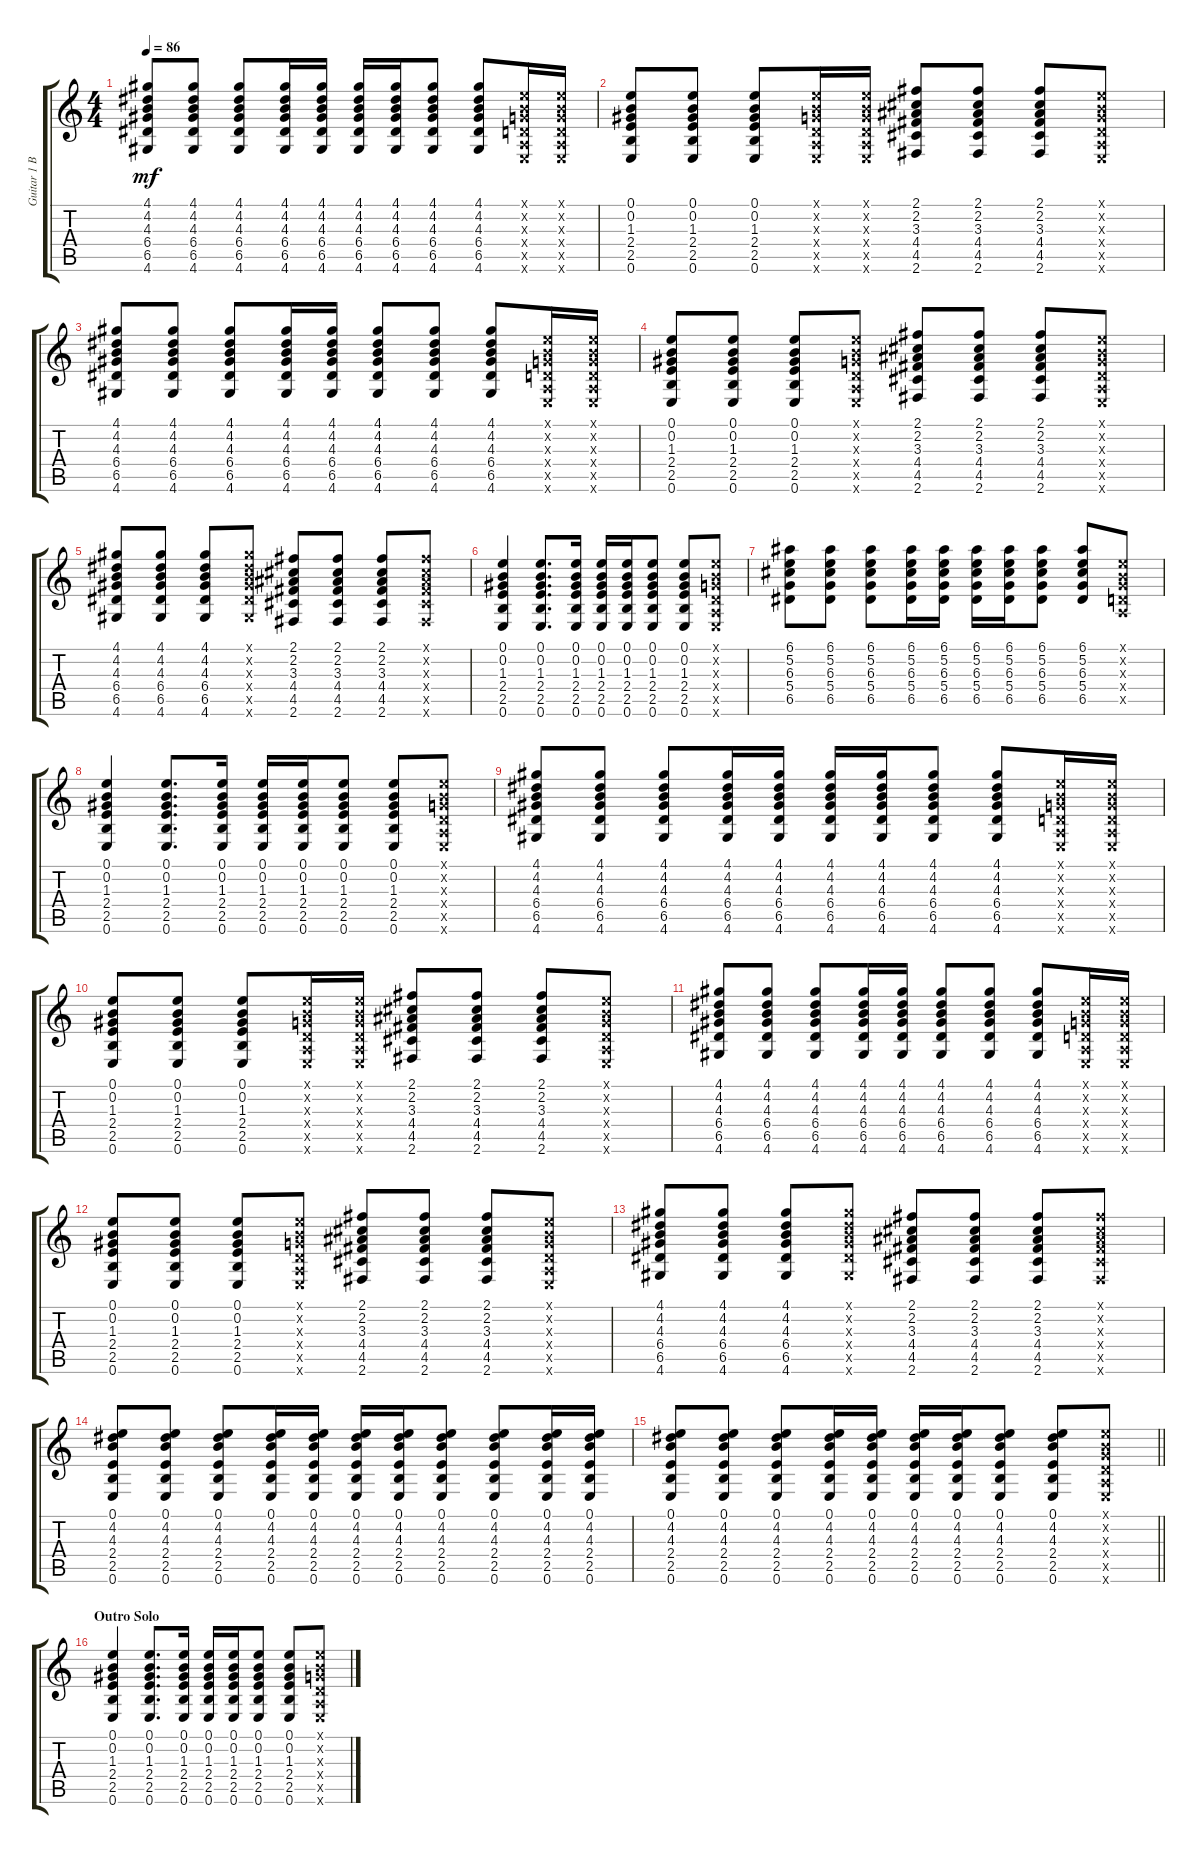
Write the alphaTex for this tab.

\track ("Guitar 1 B (Clean)" "Guitar 1 B") {instrument electricguitarclean}
\staff {score tabs}
\tuning (E4 B3 G3 D3 A2 E2) {hide}
\ts (4 4)
\tempo 86
\clef g2
\ks c
(4.1 4.2 4.3 6.4 6.5 4.6).8{dy mf} (4.1 4.2 4.3 6.4 6.5 4.6).8 (4.1 4.2 4.3 6.4 6.5 4.6).8 (4.1 4.2 4.3 6.4 6.5 4.6).16 (4.1 4.2 4.3 6.4 6.5 4.6).16 (4.1 4.2 4.3 6.4 6.5 4.6).16 (4.1 4.2 4.3 6.4 6.5 4.6).16 (4.1 4.2 4.3 6.4 6.5 4.6).8 (4.1 4.2 4.3 6.4 6.5 4.6).8 (0.1{x} 0.2{x} 0.3{x} 0.4{x} 0.5{x} 0.6{x}).16 (0.1{x} 0.2{x} 0.3{x} 0.4{x} 0.5{x} 0.6{x}).16 |
(0.1 0.2 1.3 2.4 2.5 0.6).8 (0.1 0.2 1.3 2.4 2.5 0.6).8 (0.1 0.2 1.3 2.4 2.5 0.6).8 (0.1{x} 0.2{x} 0.3{x} 0.4{x} 0.5{x} 0.6{x}).16 (0.1{x} 0.2{x} 0.3{x} 0.4{x} 0.5{x} 0.6{x}).16 (2.1 2.2 3.3 4.4 4.5 2.6).8 (2.1 2.2 3.3 4.4 4.5 2.6).8 (2.1 2.2 3.3 4.4 4.5 2.6).8 (0.1{x} 0.2{x} 0.3{x} 0.4{x} 0.5{x} 0.6{x}).8 |
(4.1 4.2 4.3 6.4 6.5 4.6).8 (4.1 4.2 4.3 6.4 6.5 4.6).8 (4.1 4.2 4.3 6.4 6.5 4.6).8 (4.1 4.2 4.3 6.4 6.5 4.6).16 (4.1 4.2 4.3 6.4 6.5 4.6).16 (4.1 4.2 4.3 6.4 6.5 4.6).8 (4.1 4.2 4.3 6.4 6.5 4.6).8 (4.1 4.2 4.3 6.4 6.5 4.6).8 (0.1{x} 0.2{x} 0.3{x} 0.4{x} 0.5{x} 0.6{x}).16 (0.1{x} 0.2{x} 0.3{x} 0.4{x} 0.5{x} 0.6{x}).16 |
(0.1 0.2 1.3 2.4 2.5 0.6).8 (0.1 0.2 1.3 2.4 2.5 0.6).8 (0.1 0.2 1.3 2.4 2.5 0.6).8 (0.1{x} 0.2{x} 0.3{x} 0.4{x} 0.5{x} 0.6{x}).8 (2.1 2.2 3.3 4.4 4.5 2.6).8 (2.1 2.2 3.3 4.4 4.5 2.6).8 (2.1 2.2 3.3 4.4 4.5 2.6).8 (0.1{x} 0.2{x} 0.3{x} 0.4{x} 0.5{x} 0.6{x}).8 |
(4.1 4.2 4.3 6.4 6.5 4.6).8 (4.1 4.2 4.3 6.4 6.5 4.6).8 (4.1 4.2 4.3 6.4 6.5 4.6).8 (4.1{x} 4.2{x} 4.3{x} 6.4{x} 6.5{x} 4.6{x}).8 (2.1 2.2 3.3 4.4 4.5 2.6).8 (2.1 2.2 3.3 4.4 4.5 2.6).8 (2.1 2.2 3.3 4.4 4.5 2.6).8 (2.1{x} 2.2{x} 3.3{x} 4.4{x} 4.5{x} 2.6{x}).8 |
(0.1 0.2 1.3 2.4 2.5 0.6).4 (0.1 0.2 1.3 2.4 2.5 0.6).8{d} (0.1 0.2 1.3 2.4 2.5 0.6).16 (0.1 0.2 1.3 2.4 2.5 0.6).16 (0.1 0.2 1.3 2.4 2.5 0.6).16 (0.1 0.2 1.3 2.4 2.5 0.6).8 (0.1 0.2 1.3 2.4 2.5 0.6).8 (0.1{x} 0.2{x} 0.3{x} 0.4{x} 0.5{x} 0.6{x}).8 |
(6.1 5.2 6.3 5.4 6.5).8 (6.1 5.2 6.3 5.4 6.5).8 (6.1 5.2 6.3 5.4 6.5).8 (6.1 5.2 6.3 5.4 6.5).16 (6.1 5.2 6.3 5.4 6.5).16 (6.1 5.2 6.3 5.4 6.5).16 (6.1 5.2 6.3 5.4 6.5).16 (6.1 5.2 6.3 5.4 6.5).8 (6.1 5.2 6.3 5.4 6.5).8 (0.1{x} 0.2{x} 0.3{x} 0.4{x} 0.5{x}).8 |
(0.1 0.2 1.3 2.4 2.5 0.6).4 (0.1 0.2 1.3 2.4 2.5 0.6).8{d} (0.1 0.2 1.3 2.4 2.5 0.6).16 (0.1 0.2 1.3 2.4 2.5 0.6).16 (0.1 0.2 1.3 2.4 2.5 0.6).16 (0.1 0.2 1.3 2.4 2.5 0.6).8 (0.1 0.2 1.3 2.4 2.5 0.6).8 (0.1{x} 0.2{x} 0.3{x} 0.4{x} 0.5{x} 0.6{x}).8 |
(4.1 4.2 4.3 6.4 6.5 4.6).8 (4.1 4.2 4.3 6.4 6.5 4.6).8 (4.1 4.2 4.3 6.4 6.5 4.6).8 (4.1 4.2 4.3 6.4 6.5 4.6).16 (4.1 4.2 4.3 6.4 6.5 4.6).16 (4.1 4.2 4.3 6.4 6.5 4.6).16 (4.1 4.2 4.3 6.4 6.5 4.6).16 (4.1 4.2 4.3 6.4 6.5 4.6).8 (4.1 4.2 4.3 6.4 6.5 4.6).8 (0.1{x} 0.2{x} 0.3{x} 0.4{x} 0.5{x} 0.6{x}).16 (0.1{x} 0.2{x} 0.3{x} 0.4{x} 0.5{x} 0.6{x}).16 |
(0.1 0.2 1.3 2.4 2.5 0.6).8 (0.1 0.2 1.3 2.4 2.5 0.6).8 (0.1 0.2 1.3 2.4 2.5 0.6).8 (0.1{x} 0.2{x} 0.3{x} 0.4{x} 0.5{x} 0.6{x}).16 (0.1{x} 0.2{x} 0.3{x} 0.4{x} 0.5{x} 0.6{x}).16 (2.1 2.2 3.3 4.4 4.5 2.6).8 (2.1 2.2 3.3 4.4 4.5 2.6).8 (2.1 2.2 3.3 4.4 4.5 2.6).8 (0.1{x} 0.2{x} 0.3{x} 0.4{x} 0.5{x} 0.6{x}).8 |
(4.1 4.2 4.3 6.4 6.5 4.6).8 (4.1 4.2 4.3 6.4 6.5 4.6).8 (4.1 4.2 4.3 6.4 6.5 4.6).8 (4.1 4.2 4.3 6.4 6.5 4.6).16 (4.1 4.2 4.3 6.4 6.5 4.6).16 (4.1 4.2 4.3 6.4 6.5 4.6).8 (4.1 4.2 4.3 6.4 6.5 4.6).8 (4.1 4.2 4.3 6.4 6.5 4.6).8 (0.1{x} 0.2{x} 0.3{x} 0.4{x} 0.5{x} 0.6{x}).16 (0.1{x} 0.2{x} 0.3{x} 0.4{x} 0.5{x} 0.6{x}).16 |
(0.1 0.2 1.3 2.4 2.5 0.6).8 (0.1 0.2 1.3 2.4 2.5 0.6).8 (0.1 0.2 1.3 2.4 2.5 0.6).8 (0.1{x} 0.2{x} 0.3{x} 0.4{x} 0.5{x} 0.6{x}).8 (2.1 2.2 3.3 4.4 4.5 2.6).8 (2.1 2.2 3.3 4.4 4.5 2.6).8 (2.1 2.2 3.3 4.4 4.5 2.6).8 (0.1{x} 0.2{x} 0.3{x} 0.4{x} 0.5{x} 0.6{x}).8 |
(4.1 4.2 4.3 6.4 6.5 4.6).8 (4.1 4.2 4.3 6.4 6.5 4.6).8 (4.1 4.2 4.3 6.4 6.5 4.6).8 (4.1{x} 4.2{x} 4.3{x} 6.4{x} 6.5{x} 4.6{x}).8 (2.1 2.2 3.3 4.4 4.5 2.6).8 (2.1 2.2 3.3 4.4 4.5 2.6).8 (2.1 2.2 3.3 4.4 4.5 2.6).8 (2.1{x} 2.2{x} 3.3{x} 4.4{x} 4.5{x} 2.6{x}).8 |
(0.1 4.2 4.3 2.4 2.5 0.6).8 (0.1 4.2 4.3 2.4 2.5 0.6).8 (0.1 4.2 4.3 2.4 2.5 0.6).8 (0.1 4.2 4.3 2.4 2.5 0.6).16 (0.1 4.2 4.3 2.4 2.5 0.6).16 (0.1 4.2 4.3 2.4 2.5 0.6).16 (0.1 4.2 4.3 2.4 2.5 0.6).16 (0.1 4.2 4.3 2.4 2.5 0.6).8 (0.1 4.2 4.3 2.4 2.5 0.6).8 (0.1 4.2 4.3 2.4 2.5 0.6).16 (0.1 4.2 4.3 2.4 2.5 0.6).16 |
\barLineRight lightlight
(0.1 4.2 4.3 2.4 2.5 0.6).8 (0.1 4.2 4.3 2.4 2.5 0.6).8 (0.1 4.2 4.3 2.4 2.5 0.6).8 (0.1 4.2 4.3 2.4 2.5 0.6).16 (0.1 4.2 4.3 2.4 2.5 0.6).16 (0.1 4.2 4.3 2.4 2.5 0.6).16 (0.1 4.2 4.3 2.4 2.5 0.6).16 (0.1 4.2 4.3 2.4 2.5 0.6).8 (0.1 4.2 4.3 2.4 2.5 0.6).8 (0.1{x} 0.2{x} 0.3{x} 0.4{x} 0.5{x} 0.6{x}).8 |
\section ("" "Outro Solo")
(0.1 0.2 1.3 2.4 2.5 0.6).4 (0.1 0.2 1.3 2.4 2.5 0.6).8{d} (0.1 0.2 1.3 2.4 2.5 0.6).16 (0.1 0.2 1.3 2.4 2.5 0.6).16 (0.1 0.2 1.3 2.4 2.5 0.6).16 (0.1 0.2 1.3 2.4 2.5 0.6).8 (0.1 0.2 1.3 2.4 2.5 0.6).8 (0.1{x} 0.2{x} 0.3{x} 0.4{x} 0.5{x} 0.6{x}).8
